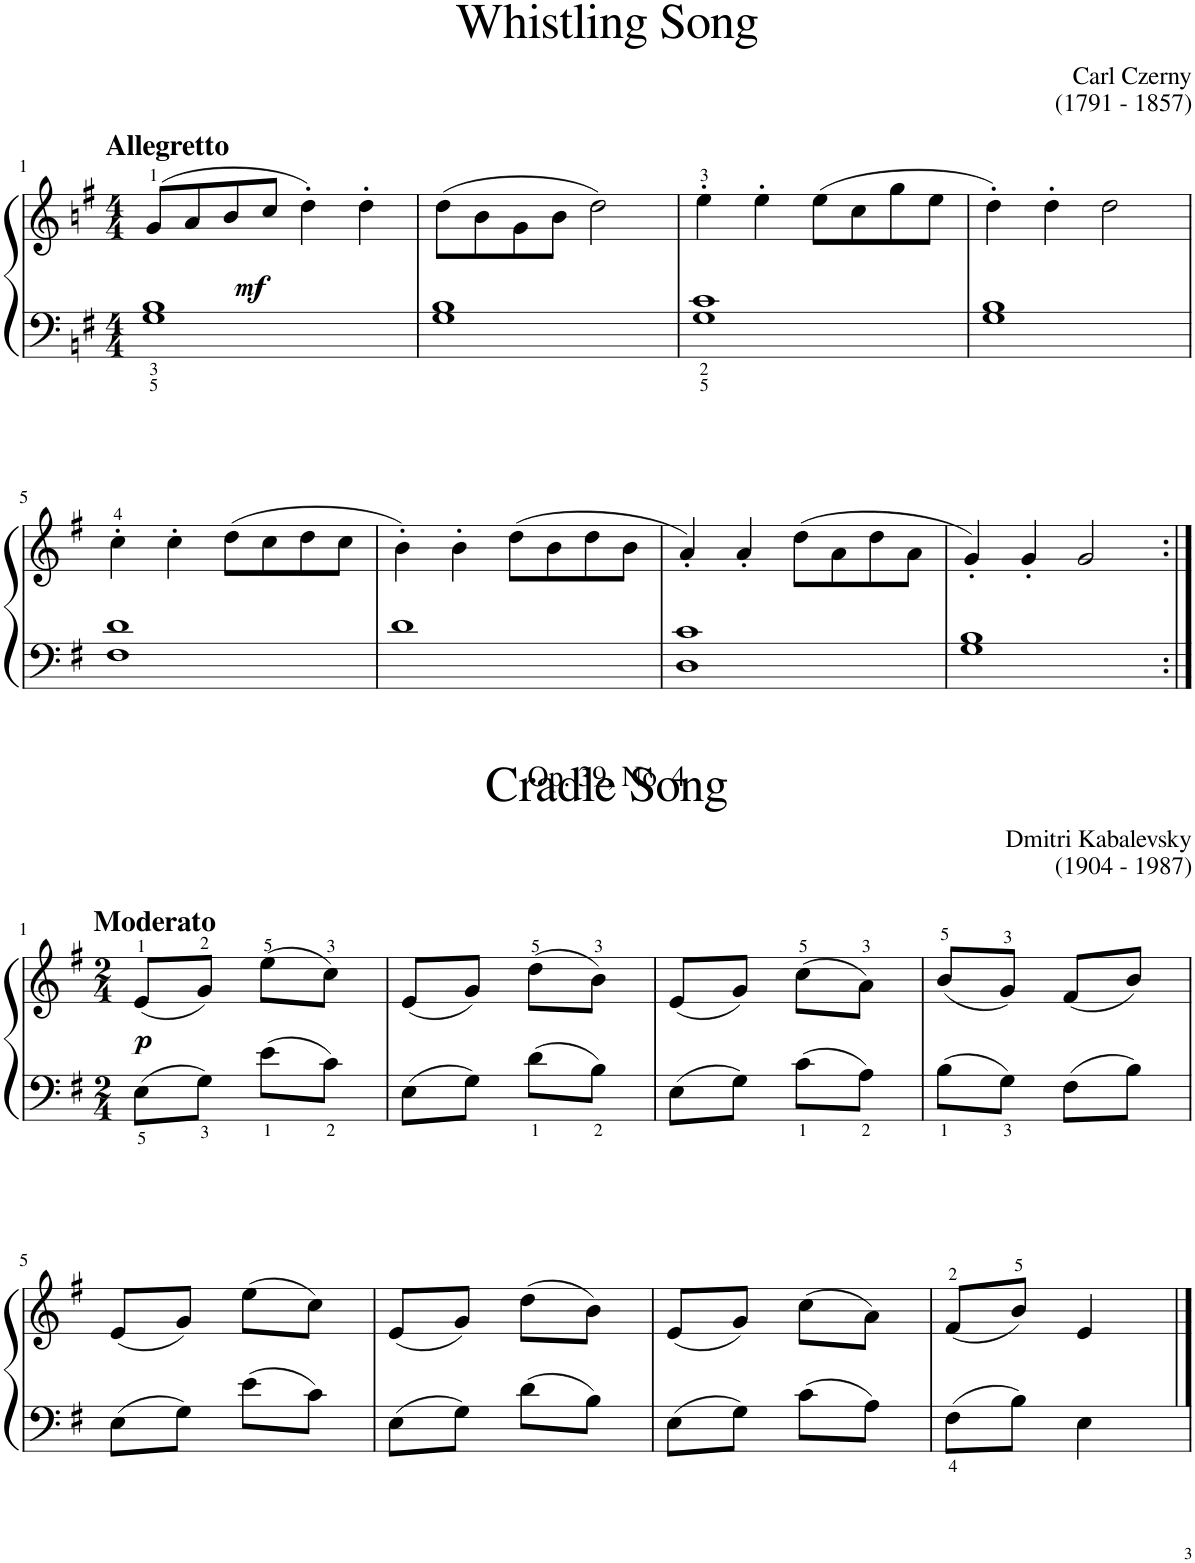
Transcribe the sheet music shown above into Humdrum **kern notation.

**kern	**kern	**dynam
*part1	*part1	*part1
*staff2	*staff1	*staff1/2
*I"Piano	*	*
*I'Pno	*	*
!!LO:PB:g=z
*clefF4	*clefG2	*
*k[f#]	*k[f#]	*
*M4/4	*M4/4	*
=1	=1	=1
!	!LO:TX:a:B:t=Allegretto	!
!	!	!LO:DY:b
1G 1B	(8g/L	mf
.	8a/	.
.	8b/	.
.	8cc/J	.
.	4dd'\)	.
.	4dd'\	.
=2	=2	=2
1G 1B	(8dd\L	.
.	8b\	.
.	8g\	.
.	8b\J	.
.	2dd\)	.
=3	=3	=3
1G 1c	4ee'\	.
.	4ee'\	.
.	(8ee\L	.
.	8cc\	.
.	8gg\	.
.	8ee\J	.
=4	=4	=4
1G 1B	4dd'\)	.
.	4dd'\	.
.	2dd\	.
!!LO:LB:g=z
=5	=5	=5
1F# 1d	4cc'\	.
.	4cc'\	.
.	(8dd\L	.
.	8cc\	.
.	8dd\	.
.	8cc\J	.
=6	=6	=6
1d	4b'\)	.
.	4b'\	.
.	(8dd\L	.
.	8b\	.
.	8dd\	.
.	8b\J	.
=7	=7	=7
1D 1c	4a'/)	.
.	4a'/	.
.	(8dd\L	.
.	8a\	.
.	8dd\	.
.	8a\J	.
=8	=8	=8
1G 1B	4g'/)	.
.	4g'/	.
.	2g/	.
!!LO:LB:g=z
=1:|!	=1:|!	=1:|!
*M2/4	*M2/4	*
!	!LO:TX:a:B:t=Moderato	!
!	!	!LO:DY:b
8E\L	(8e/L	p
8G\J	8g/J)	.
8e\L	(8ee\L	.
8c\J	8cc\J)	.
=2	=2	=2
8E\L	(8e/L	.
8G\J	8g/J)	.
8d\L	(8dd\L	.
8B\J	8b\J)	.
=3	=3	=3
8E\L	(8e/L	.
8G\J	8g/J)	.
8c\L	(8cc\L	.
8A\J	8a\J)	.
=4	=4	=4
8B\L	(8b/L	.
8G\J	8g/J)	.
8F#\L	(8f#/L	.
8B\J	8b/J)	.
!!LO:LB:g=z
=5	=5	=5
8E\L	(8e/L	.
8G\J	8g/J)	.
8e\L	(8ee\L	.
8c\J	8cc\J)	.
=6	=6	=6
8E\L	(8e/L	.
8G\J	8g/J)	.
8d\L	(8dd\L	.
8B\J	8b\J)	.
=7	=7	=7
8E\L	(8e/L	.
8G\J	8g/J)	.
8c\L	(8cc\L	.
8A\J	8a\J)	.
=8	=8	=8
8F#\L	(8f#/L	.
8B\J	8b/J)	.
4E\	4e/	.
==	==	==
*-	*-	*-
